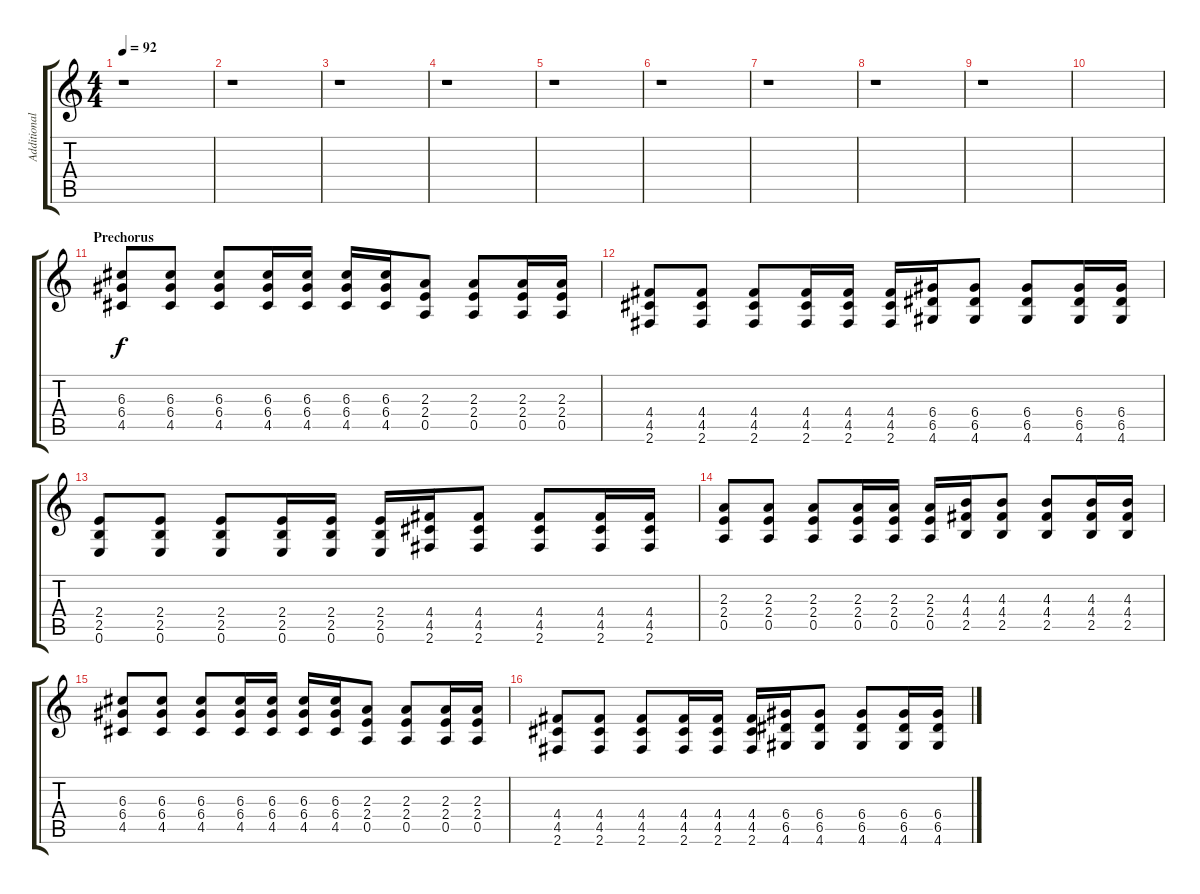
\track ("Additional Guitar" "Additional") {instrument acousticguitarsteel}
\staff {score tabs}
\tuning (E4 B3 G3 D3 A2 E2) {hide}
\ts (4 4)
\tempo 92
\clef g2
\ks c
r.1{dy f} |
r.1 |
r.1 |
r.1 |
r.1 |
r.1 |
r.1 |
r.1 |
r.1 |
|
\section ("" "Prechorus")
(6.3 6.4 4.5).8{volume 13 instrument distortionguitar} (6.3 6.4 4.5).8 (6.3 6.4 4.5).8 (6.3 6.4 4.5).16 (6.3 6.4 4.5).16 (6.3 6.4 4.5).16 (6.3 6.4 4.5).16 (2.3 2.4 0.5).8 (2.3 2.4 0.5).8 (2.3 2.4 0.5).16 (2.3 2.4 0.5).16 |
(4.4 4.5 2.6).8 (4.4 4.5 2.6).8 (4.4 4.5 2.6).8 (4.4 4.5 2.6).16 (4.4 4.5 2.6).16 (4.4 4.5 2.6).16 (6.4 6.5 4.6).16 (6.4 6.5 4.6).8 (6.4 6.5 4.6).8 (6.4 6.5 4.6).16 (6.4 6.5 4.6).16 |
(2.4 2.5 0.6).8 (2.4 2.5 0.6).8 (2.4 2.5 0.6).8 (2.4 2.5 0.6).16 (2.4 2.5 0.6).16 (2.4 2.5 0.6).16 (4.4 4.5 2.6).16 (4.4 4.5 2.6).8 (4.4 4.5 2.6).8 (4.4 4.5 2.6).16 (4.4 4.5 2.6).16 |
(2.3 2.4 0.5).8 (2.3 2.4 0.5).8 (2.3 2.4 0.5).8 (2.3 2.4 0.5).16 (2.3 2.4 0.5).16 (2.3 2.4 0.5).16 (4.3 4.4 2.5).16 (4.3 4.4 2.5).8 (4.3 4.4 2.5).8 (4.3 4.4 2.5).16 (4.3 4.4 2.5).16 |
(6.3 6.4 4.5).8 (6.3 6.4 4.5).8 (6.3 6.4 4.5).8 (6.3 6.4 4.5).16 (6.3 6.4 4.5).16 (6.3 6.4 4.5).16 (6.3 6.4 4.5).16 (2.3 2.4 0.5).8 (2.3 2.4 0.5).8 (2.3 2.4 0.5).16 (2.3 2.4 0.5).16 |
(4.4 4.5 2.6).8 (4.4 4.5 2.6).8 (4.4 4.5 2.6).8 (4.4 4.5 2.6).16 (4.4 4.5 2.6).16 (4.4 4.5 2.6).16 (6.4 6.5 4.6).16 (6.4 6.5 4.6).8 (6.4 6.5 4.6).8 (6.4 6.5 4.6).16 (6.4 6.5 4.6).16
